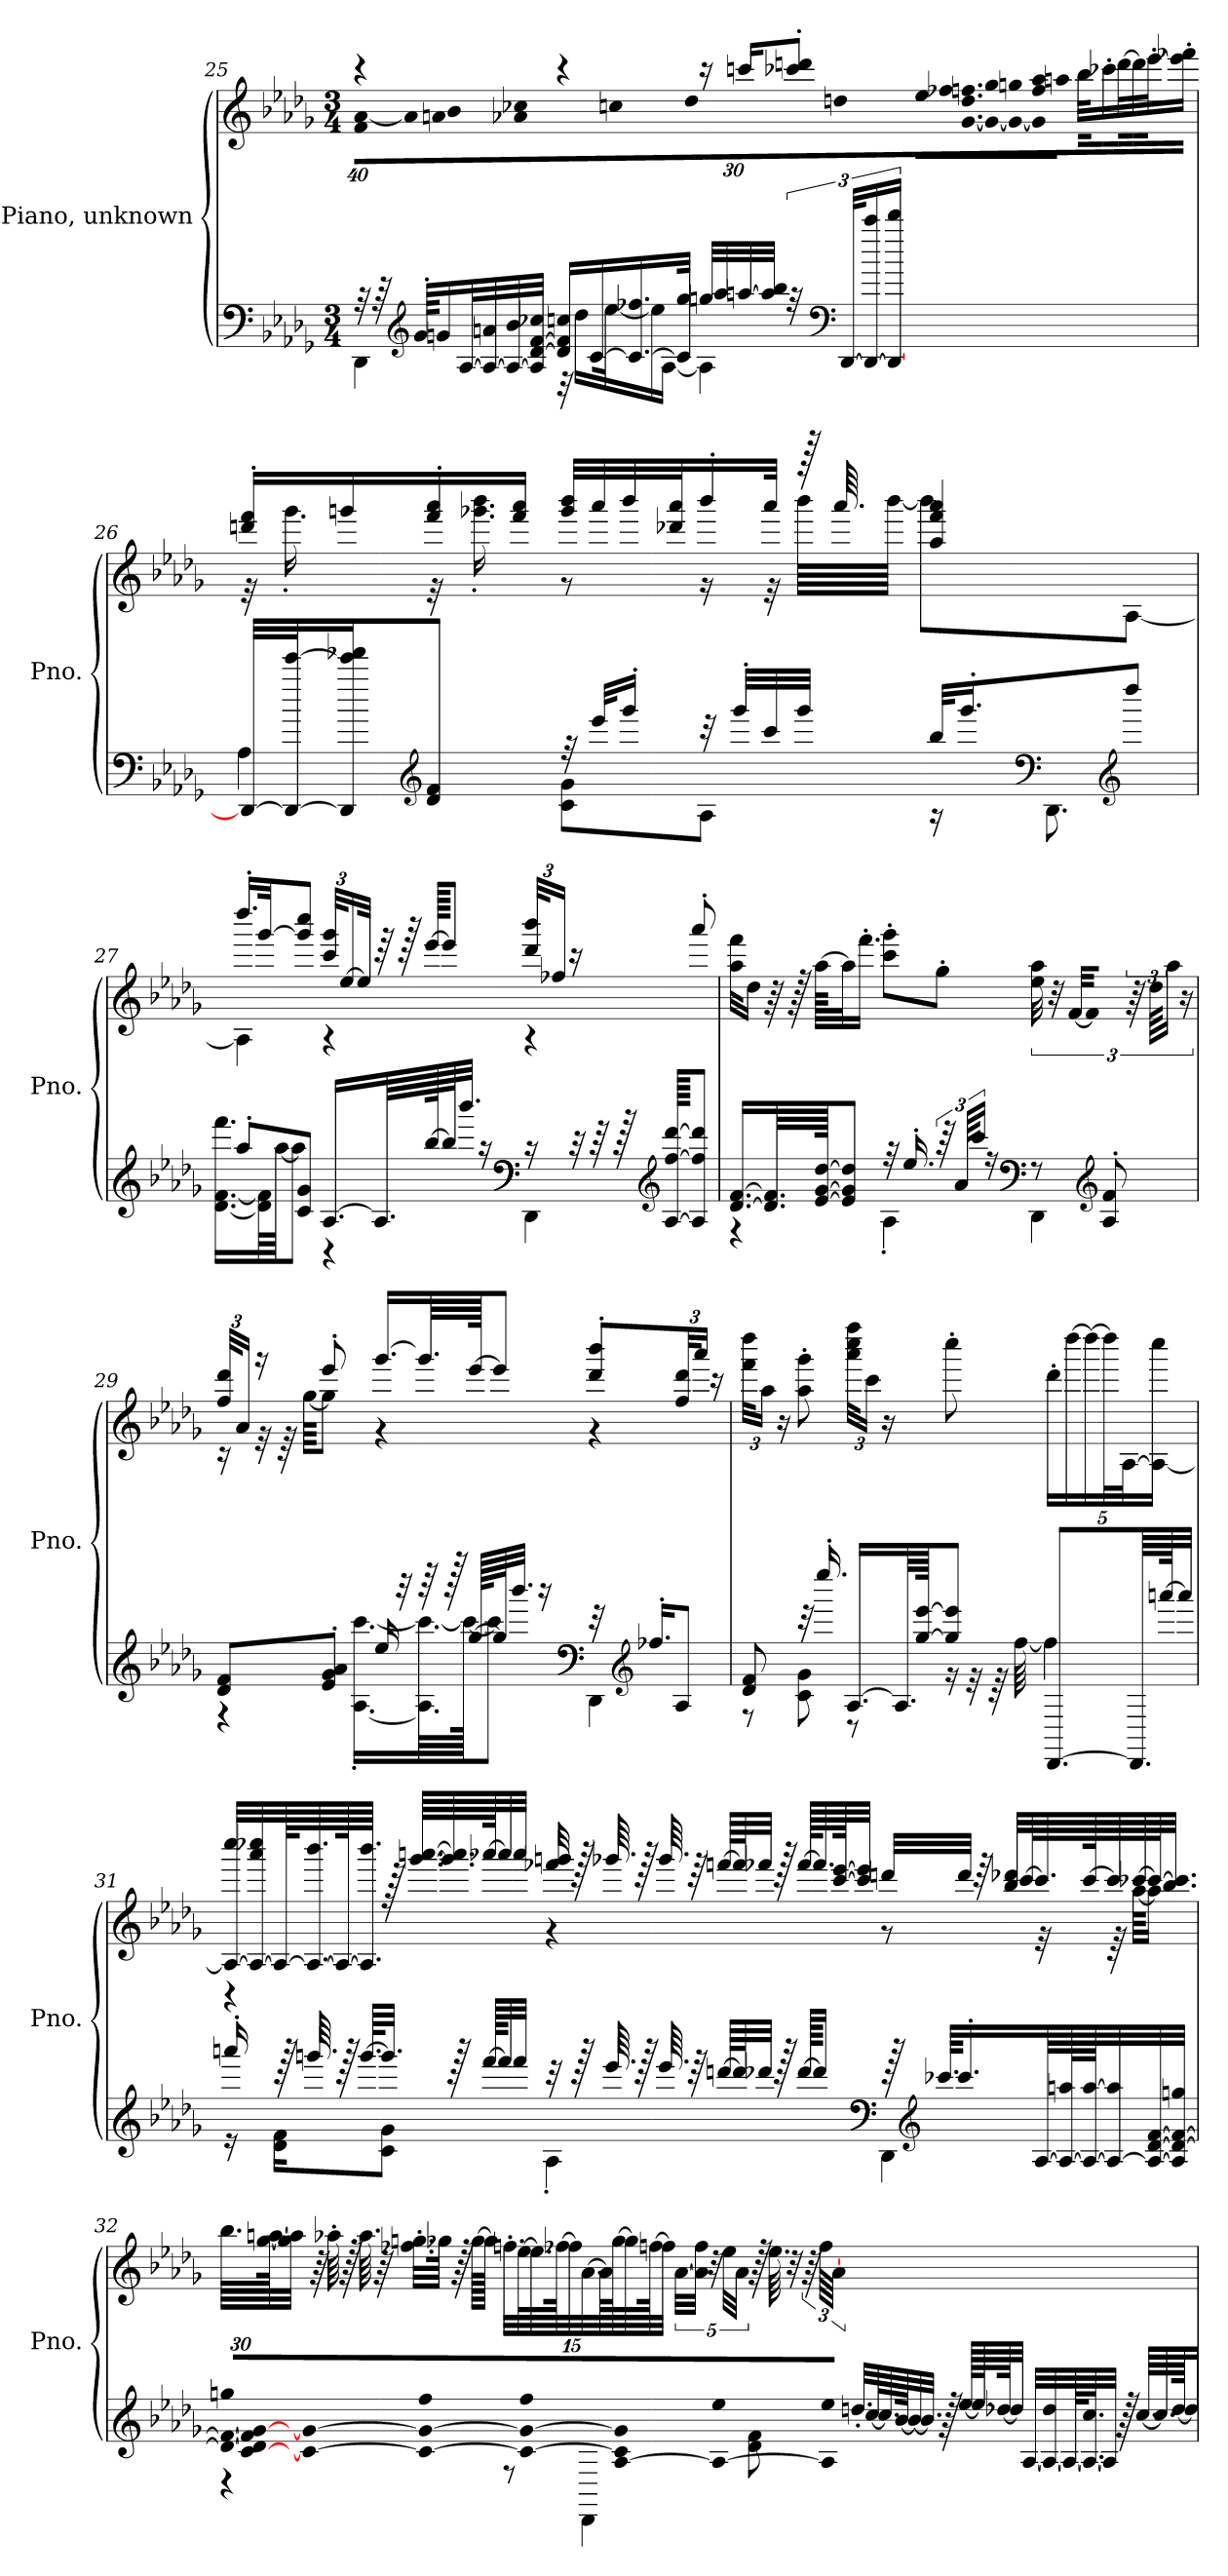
**kern	**kern
*part1	*part1
*staff2	*staff1
*I"Piano, unknown	*
*I'Pno.	*
!!LO:PB:g=z
*clefF4	*clefG2
*k[b-e-a-d-g-]	*k[b-e-a-d-g-]
*M3/4	*M3/4
=25	=25
*^	*^
*	*	*	*Xbrackettup
!	!	!	!LO:N:vis=32
32r	4DD-\	4r	640%23f\ [640%23a-\LLL
64r	.	.	.
!	!	!	!LO:N:vis=64
.	.	.	960%17a-\L]
*clefG2	*	*	*
64g-'/KKLL	.	.	.
!	!	!	!LO:N:vis=64
.	.	.	960%17an\J
16gn/	.	.	.
!	!	!	!LO:N:vis=32
.	.	.	640%23b-\
!	!	!	!LO:N:vis=32
.	.	.	640%23a-X\ 640%23cc-X\
[32A-/L	.	.	.
!	!	!	!LO:N:vis=32
.	.	.	640%23ccn\
32A-/_ 32an/	.	.	.
!	!	!	!LO:N:vis=32
.	.	.	640%23dd-\
32A-/_ 32b-/	.	.	.
!	!	!	!LO:N:vis=32
.	.	.	640%23ddn\JJJ
32A-/] [32d-/ [32f/ 32cc-X/JJJ	.	.	.
16d-/] 16f/] 16ccn/LL	32r	4r	.
!	!	!	!LO:N:vis=32
.	.	.	640%23ee-\LLL
.	16dd-\LL	.	.
!	!	!	!LO:N:vis=64
.	.	.	960%17ff-X\K
!	!	!	!LO:N:vis=32.
.	.	.	[1920%103g-\ 1920%103dd\ 1920%103ffn\
[16c/	.	.	.
.	[32ee-\K	.	.
!	!	!	!LO:N:vis=32
.	.	.	640%23g-\_ 640%23gg-\
16.c/_ 16.ff-X/	16ee-\]	.	.
!	!	!	!LO:N:vis=32
.	.	.	640%23g-\_ 640%23ggn\
!	!	!	!LO:N:vis=32
.	.	.	640%23g-\] 640%23ff\ 640%23aa-\
.	[16A-\JJ	.	.
!	!	!	!LO:N:vis=32
.	.	.	640%23aan\JJJ
32c/] 32gg-/JJk	.	.	.
32ggn/LLL	4A-\]	16r	.
.	.	.	32bb-\KLL
32aa-/	.	.	.
.	.	.	16ccc-X'\
[32aan/	.	16cccn/KL	.
32aa/] 32bb-/JJJ	.	.	.
.	.	.	[32ddd-\L
48r	.	8ccc-X/' 8dddn/'J	.
.	.	.	32ddd-\]
*clefF4	*	*	*
[48DD-/KLL	.	.	.
.	.	.	[32eee-'\J
24DD-/_ 24ccc/	.	.	.
.	.	.	16eee-\]' 16fff-X\'JJ
24DD-/_ 24ddd-/JJ	.	.	.
480ryy	480ryy	480ryy	.
!!LO:LB:g=z	!!
=26	=26	=26	=26
32DD-/LLL_	4A-\	16dddn/' 16fff/'LL	32r
32DD-/_ [32eee-/J	.	.	16.ggg-'\
16DD-/] 16eee-/] 16fff-X/J	.	16gggn/	.
*clefG2	*	*	*
8d-/ 8f/J	.	16fff/' 16aaa-/'	32r
.	.	.	16.ggg-X\' 16.bbb-\'
.	.	16fff/ 16aaa-/JJ	.
32r	8c\ 8g-\L	32ggg-/ 32bbb-/LLL	8r
32eee-/KLL	.	32aaa-/	.
16ggg-'/JJ	.	32bbb-/	.
.	.	32ddd-X/ 32aaa-/J	.
32r	8A-\J	16bbb-'/	16r
32ggg-'/LLL	.	.	.
32ccc/	.	32aaa-/JJk	32r
32ggg-/JJJ	.	128r	64bbb-\LLLL
.	.	64.aaa-/	.
.	.	.	[64bbb-\JJJJ
32bb-/KLL	16r	4aa-/ 4fff/ 4aaa-/	8bbb-\L]
16.ggg-'/J	.	.	.
*clefF4	*	*	*
.	8.DD-\	.	.
*clefG2	*	*	*
8dddd-/J	.	.	[8A-\J
!!LO:LB:g=z	!!
=27	=27	=27	=27
8aa-'/L	[16.d-\ [16.f\ 16.fff\LL	16.dddd-'/LL	4A-\]
.	64d-\] 64f\]LL	[32ggg-/JK	.
.	[64aa-\JJJ	.	.
8c/ 8g-/J	8aa-\J]	8ggg-/] 8cccc/J	.
[16.A-/LL	4r	48ccc/ 48ggg-/KLL	4r
.	.	[24ee-/	.
.	.	32ee-/JJk]	.
64.A-/LL]	.	64r	.
.	.	128r	.
[128bb-/K	.	[128eee-/KKKKL	.
64bb-/J]	.	8eee-/J]	.
32.bbb-/JJJ	.	.	.
16r	.	.	.
*clefF4	*	*	*
16r	4DD-\	48ddd-/ 48bbb-/KLL	4r
.	.	24ff-X/JJ	.
32r	.	16r	.
64r	.	.	.
128r	.	.	.
*clefG2	*	*	*
[128A-/ [128ff/ [128ddd-/KKKKL	.	.	.
8A-/] 8ff/] 8ddd-/]J	.	8aaa-'/	.
*	*	*v	*v
!!LO:LB:g=z
=28	=28	=28
[16.d-/ [16.f/LL	4r	32aa-\ 32fff\KLL
.	.	16dd-\JJ
64.d-/] 64.f/]LL	.	64r
.	.	128r
[128e-/ [128g-/ [128dd-/JJJK	.	[128aa-\KKLLL
8e-/] 8g-/] 8dd-/]J	.	32aa-\J]
.	.	16.fff'\JJ
32r	4A-'\	8ccc\' 8ggg-\'L
16.ee-'/	.	.
96r	.	8gg-'\J
96a-/KKLL	.	.
24ccc/JJ	.	.
16r	.	.
*clefF4	*	*
*	*	*brackettup
8r	4DD-\	48ee-\ 48aa-\
.	.	48r
.	.	[48f/KLL
.	.	16f/JJ]
*clefG2	*	*
8A-/' 8f/'	.	96r
.	.	96dd-\KKLL
.	.	24aa-\JJ
.	.	16r
!!LO:LB:g=z
=29	=29	=29
*	*	*Xbrackettup
*	*	*^
8d-/ 8f/L	4r	48ff/ 48ddd-/KLL	16r
.	.	24a-/JJ	.
.	.	16r	32r
.	.	.	64r
.	.	.	[64gg-\KKKL
8e-/' 8g-/' 8a-/'J	.	8eee-'/	8gg-\J]
16ee-/	[16.A-\' [16.ccc\'LL	[16.ggg-/LL	4r
32r	.	.	.
64r	64.A-\] 64.ccc\_LL	64.ggg-/LL]	.
128r	.	.	.
[128gg-/KLLLL	128ccc\JJJK_	[128eee-/JJJK	.
64gg-/J]	8ccc\J]	8eee-/J]	.
32.bbb-/JJJ	.	.	.
16r	.	.	.
*clefF4	*	*	*
32r	4DD-\	8ddd-/' 8bbb-/'L	4r
*clefG2	*	*	*
16.ff-X'/KL	.	.	.
8A-/J	.	48ff/ 48ddd-/KL	.
.	.	24aaa-/JJ	.
.	.	16r	.
*	*	*v	*v
!!LO:LB:g=z
=30	=30	=30
8d-/ 8f/	8r	48fff\ 48dddd-\KLL
.	.	24aa-\JJ
.	.	16r
32r	8c\ 8g-\	8aa-\' 8ggg-\'
16.eeee-'/	.	.
[16.A-/LL	8r	48aaa-\ 48cccc\ 48ffff\KLL
.	.	24ccc\JJ
.	.	16r
64.A-/LL]	.	.
[128gg-/ [128eee-/JJJK	.	.
8gg-/] 8eee-/]J	16r	8cccc'\
.	32r	.
.	64r	.
.	[64ff\	.
[8.DD-/L	4ff\]	20ddd-'\LL
.	.	[20dddd-\
.	.	20dddd-\_
.	.	40dddd-\L]
.	.	[40A-\J
64.DD-/LLL]	.	.
.	.	20A-\_ 20cccc\JJ
[128aaan/JK	.	.
32aaa/JJJ]	.	.
!!LO:PB:g=z
=31	=31	=31
*	*	*^
16aaan'/	16r	32A-/_ 32cccc/LLL	4r
.	.	32A-/_ 32aaa-/ 32cccc-X/	.
128r	16d-\ 16f\KL	128A-/KL_	.
64.gggn/	.	64.A-/_ 64.bbb-/	.
128r	.	128A-/K_	.
[64.ggg/KLLL	.	64.A-/] 64.bbb-/JJJJ	.
32.ggg/JJJ]	8c\ 8g-\J	128r	.
.	.	[64.ggg-/ [64.aaan/LLLL	.
.	.	64.ggg-/] 64.aaa/]	.
128r	.	.	.
[128fff/KKLLL	.	[128aaa-X/JK	.
32fff/]	.	32aaa-/]	.
32fff/JJJ	.	32aaa-/JJJ	.
32r	4A-'\	32fff-X/ 32gggn/	4r
128r	.	128r	.
64.eee-/	.	64.ggg-X/	.
128r	.	128r	.
64.eee-/	.	64.ggg-/	.
64r	.	64r	.
[64dddn/LLLL	.	[64fffn/LLLL	.
64ddd/J]	.	64fff/J]	.
32ddd-X/JJJ	.	32fff-X/JJJ	.
128r	.	128r	.
[128ddd-/KKKLL	.	[128fff-/KLLLL	.
16ddd-/JJ]	.	64.fff-/]	.
.	.	[128ccc/ [128eee-/JK	.
.	.	32ccc/] 32eee-/]JJJ	.
*clefF4	*	*	*
128r	4DD-\	32dddn/LLL	8r
*clefG2	*	*	*
64.ccc-X/KKLL	.	.	.
16.ccc-'/	.	32ddd/JJJ	.
.	.	64r	.
.	.	32bb-/ 32ddd-X/LLL	.
.	.	[64ccc/L	.
[64A-/LL	.	64.ccc/]	32r
128A-/_ 128aan/L	.	.	.
128A-/_ [128aa/JJ	.	[128ccc/K	.
32A-/_ 32aa/]	.	64ccc/]	64r
.	.	[64ccc-X/	[64aa-\KKLL
32A-/_ [32d-/ [32f/	.	64ccc-/J_	16aa-\JJ]
.	.	32.bb-/ 32.ccc-/]JJJ	.
32A-/] 32d-/_ 32f/_ 32ggn/JJJ	.	.	.
*	*	*v	*v
!!LO:LB:g=z
=32	=32	=32
*Xbrackettup	*	*
!LO:N:vis=64	!	!
960%17d-/_ 960%17f/_ 960%17ggn/LLLL	4r	64.bb-\LLLL
!LO:N:vis=64	!	!
[960%17c/ 960%17d-/] 960%17f/] [960%17g-/J	.	.
.	.	[128gg-\ [128aan\JK
.	.	32gg-\] 32aa\]JJJ
1920ryy	.	.
!LO:N:vis=32	!	!
640%23c/_ 640%23g-/_	.	.
.	.	64r
!LO:N:vis=32	!	!
640%23c/_ 640%23g-/_ 640%23ff/	.	.
.	.	64aa-X'\
.	.	128r
.	.	64.aa-\
!LO:N:vis=32	!	!
640%23c/_ 640%23g-/_ 640%23ff/	.	.
.	.	64r
.	.	32.ff-X\' 32.ggn\'LLL
!LO:N:vis=32	!	!
[640%23A-/ 640%23c/] 640%23g-/]	.	.
!LO:N:vis=32	!	!
640%23A-/_ 640%23ee-/	.	.
.	.	64gg-X\JJJk
.	.	128r
.	.	[128gg-\KKLLL
!LO:N:vis=32	!	!
640%23A-/] 640%23ee-/JJJ	.	.
.	.	32gg-\JJJ]
.	8r	32.ffn'\LLL
32.ddn'/LLL	.	.
.	.	[64ee-\L
[64cc/L	.	.
.	.	64.ee-\]
64.cc/]	.	.
.	.	[128ff-X\JK
[128b-/JK	.	.
.	.	32ff-\]
32b-/_	.	.
.	4DD-\	[32.a-\
32.b-/JJJ]	.	.
.	.	128a-\LL]
128r	.	.
.	.	[128gg-\J
[128ee-/KLLLL	.	.
.	.	64.gg-\]
64.ee-/]	.	.
.	.	[128ffn\JK
[128dd-X/JK	.	.
.	.	32ff\JJJ]
32dd-/JJJ]	.	.
*	*	*brackettup
.	.	[40a-\LLL
[32A-/LLL	.	.
.	.	40a-\] 40ff\JJJ
32A-/_ 32dd-/	.	.
.	.	40r
128A-/KL_	.	.
64.A-/_ 64.cc/J	.	.
.	.	40ee-\LLL
32A-/JJJ]	.	.
.	.	40a-\JJJ
.	8d-\ 8f\	128r
128r	.	.
.	.	64.ee-\
[64.cc/LLLL	.	.
.	.	32r
64.cc/]	.	.
[128dd-/JJK	.	.
.	.	96r
16dd-/JJ]	.	.
.	.	96ff\KKLL
.	.	[24a-\JJ
.	640ryy	640ryy
*v	*v	*
=	=
*-	*-
